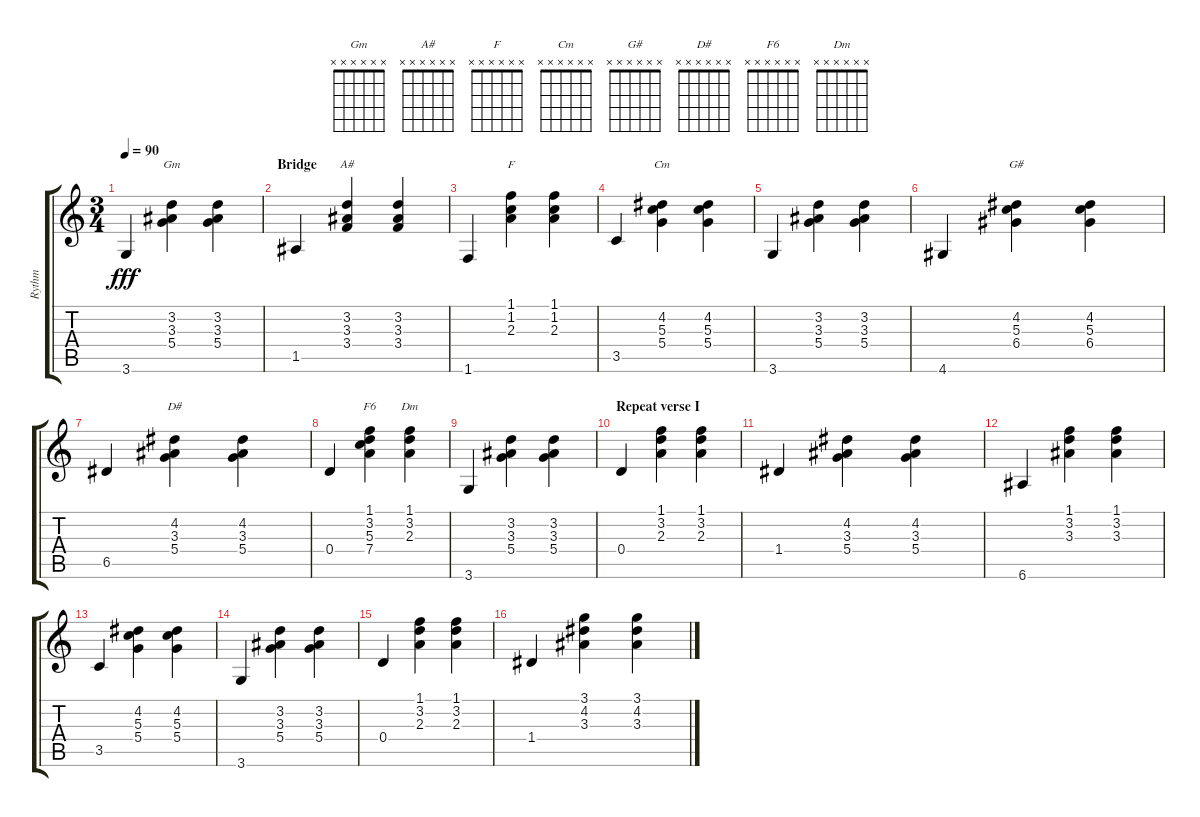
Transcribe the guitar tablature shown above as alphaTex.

\track ("Rythm" "Rythm") {instrument acousticguitarsteel}
\staff {score tabs}
\tuning (E4 B3 G3 D3 A2 E2) {hide}
\chord ("Gm" x x x x x x)
\chord ("A#" x x x x x x)
\chord ("F" x x x x x x)
\chord ("Cm" x x x x x x)
\chord ("G#" x x x x x x)
\chord ("D#" x x x x x x)
\chord ("F6" x x x x x x)
\chord ("Dm" x x x x x x)
\ts (3 4)
\tempo 90
\clef g2
\ks c
3.6.4{dy fff} (3.2 3.3 5.4).4{ch "Gm"} (3.2 3.3 5.4).4 |
\section ("" "Bridge")
1.5.4 (3.2 3.3 3.4).4{ch "A#"} (3.2 3.3 3.4).4 |
1.6.4 (1.1 1.2 2.3).4{ch "F"} (1.1 1.2 2.3).4 |
3.5.4 (4.2 5.3 5.4).4{ch "Cm"} (4.2 5.3 5.4).4 |
3.6.4 (3.2 3.3 5.4).4 (3.2 3.3 5.4).4 |
4.6.4 (4.2 5.3 6.4).4{ch "G#"} (4.2 5.3 6.4).4 |
6.5.4 (4.2 3.3 5.4).4{ch "D#"} (4.2 3.3 5.4).4 |
0.4.4 (1.1 3.2 5.3 7.4).4{ch "F6"} (1.1 3.2 2.3).4{ch "Dm"} |
3.6.4 (3.2 3.3 5.4).4 (3.2 3.3 5.4).4 |
\section ("" "Repeat verse I")
0.4.4 (1.1 3.2 2.3).4 (1.1 3.2 2.3).4 |
1.4.4 (4.2 3.3 5.4).4 (4.2 3.3 5.4).4 |
6.6.4 (1.1 3.2 3.3).4 (1.1 3.2 3.3).4 |
3.5.4 (4.2 5.3 5.4).4 (4.2 5.3 5.4).4 |
3.6.4 (3.2 3.3 5.4).4 (3.2 3.3 5.4).4 |
0.4.4 (1.1 3.2 2.3).4 (1.1 3.2 2.3).4 |
1.4.4 (3.1 4.2 3.3).4 (3.1 4.2 3.3).4
